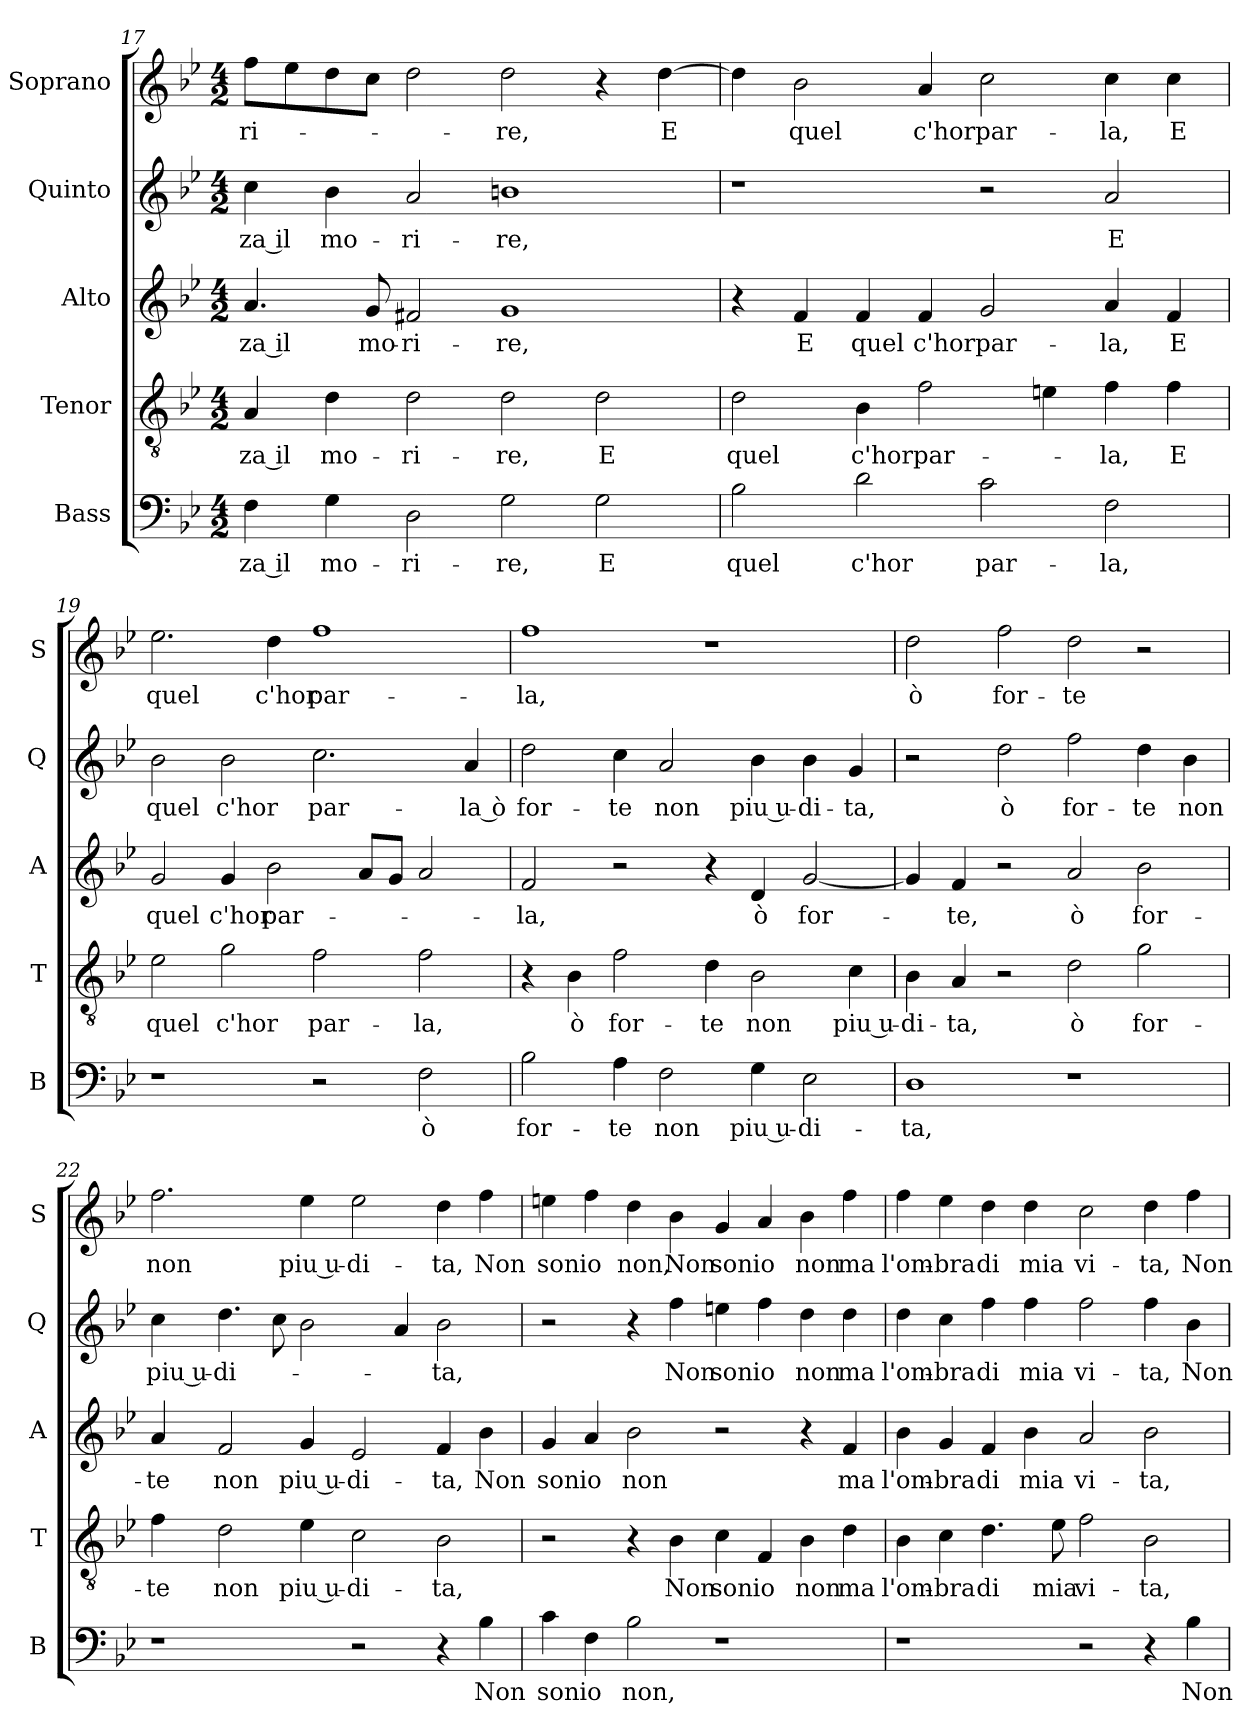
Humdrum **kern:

**kern	**text	**kern	**text	**kern	**text	**kern	**text	**kern	**text
*part5	*part5	*part4	*part4	*part3	*part3	*part2	*part2	*part1	*part1
*staff5	*staff5	*staff4	*staff4	*staff3	*staff3	*staff2	*staff2	*staff1	*staff1
*I"Bass	*	*I"Tenor	*	*I"Alto	*	*I"Quinto	*	*I"Soprano	*
*I'B	*	*I'T	*	*I'A	*	*I'Q	*	*I'S	*
!!LO:PB:g=z
*clefF4	*	*clefGv2	*	*clefG2	*	*clefG2	*	*clefG2	*
*k[b-e-]	*	*k[b-e-]	*	*k[b-e-]	*	*k[b-e-]	*	*k[b-e-]	*
*B-:	*	*B-:	*	*B-:	*	*B-:	*	*B-:	*
*M4/2	*	*M4/2	*	*M4/2	*	*M4/2	*	*M4/2	*
=17	=17	=17	=17	=17	=17	=17	=17	=17	=17
!	!LO:LY:b	!	!LO:LY:b	!	!LO:LY:b	!	!LO:LY:b	!	!LO:LY:b
4F\	-za il	4A/	-za il	4.a/	-za il	4cc\	-za il	8ff\L	-ri-
.	.	.	.	.	.	.	.	8ee-\	.
!	!LO:LY:b	!	!LO:LY:b	!	!	!	!LO:LY:b	!	!
4G\	mo-	4d\	mo-	.	.	4b-\	mo-	8dd\	.
!	!	!	!	!	!LO:LY:b	!	!	!	!
.	.	.	.	8g/	mo-	.	.	8cc\J	.
!	!LO:LY:b	!	!LO:LY:b	!	!LO:LY:b	!	!LO:LY:b	!	!
2D\	-ri-	2d\	-ri-	2f#X/	-ri-	2a/	-ri-	2dd\	.
!	!LO:LY:b	!	!LO:LY:b	!	!LO:LY:b	!	!LO:LY:b	!	!LO:LY:b
2G\	-re,	2d\	-re,	1g	-re,	1bn	-re,	2dd\	-re,
!	!LO:LY:b	!	!LO:LY:b	!	!	!	!	!	!
2G\	E	2d\	E	.	.	.	.	4r	.
!	!	!	!	!	!	!	!	!	!LO:LY:b
.	.	.	.	.	.	.	.	[4dd\	E
=18	=18	=18	=18	=18	=18	=18	=18	=18	=18
!	!LO:LY:b	!	!LO:LY:b	!	!	!	!	!	!
2B-\	quel	2d\	quel	4r	.	1r	.	4dd\]	.
!	!	!	!	!	!LO:LY:b	!	!	!	!LO:LY:b
.	.	.	.	4f/	E	.	.	2b-\	quel
!	!LO:LY:b	!	!LO:LY:b	!	!LO:LY:b	!	!	!	!
2d\	c'hor	4B-\	c'hor	4f/	quel	.	.	.	.
!	!	!	!LO:LY:b	!	!LO:LY:b	!	!	!	!LO:LY:b
.	.	2f\	par-	4f/	c'hor	.	.	4a/	c'hor
!	!LO:LY:b	!	!	!	!LO:LY:b	!	!	!	!LO:LY:b
2c\	par-	.	.	2g/	par-	2r	.	2cc\	par-
.	.	4en\	.	.	.	.	.	.	.
!	!LO:LY:b	!	!LO:LY:b	!	!LO:LY:b	!	!LO:LY:b	!	!LO:LY:b
2F\	-la,	4f\	-la,	4a/	-la,	2a/	E	4cc\	-la,
!	!	!	!LO:LY:b	!	!LO:LY:b	!	!	!	!LO:LY:b
.	.	4f\	E	4f/	E	.	.	4cc\	E
=19	=19	=19	=19	=19	=19	=19	=19	=19	=19
!	!	!	!LO:LY:b	!	!LO:LY:b	!	!LO:LY:b	!	!LO:LY:b
1r	.	2e-\	quel	2g/	quel	2b-\	quel	2.ee-\	quel
!	!	!	!LO:LY:b	!	!LO:LY:b	!	!LO:LY:b	!	!
.	.	2g\	c'hor	4g/	c'hor	2b-\	c'hor	.	.
!	!	!	!	!	!LO:LY:b	!	!	!	!LO:LY:b
.	.	.	.	2b-\	par-	.	.	4dd\	c'hor
!	!	!	!LO:LY:b	!	!	!	!LO:LY:b	!	!LO:LY:b
2r	.	2f\	par-	.	.	2.cc\	par-	1ff	par-
.	.	.	.	8a/L	.	.	.	.	.
.	.	.	.	8g/J	.	.	.	.	.
!	!LO:LY:b	!	!LO:LY:b	!	!	!	!	!	!
2F\	ò	2f\	-la,	2a/	.	.	.	.	.
!	!	!	!	!	!	!	!LO:LY:b	!	!
.	.	.	.	.	.	4a/	-la ò	.	.
!!LO:LB:g=z
=20	=20	=20	=20	=20	=20	=20	=20	=20	=20
!	!LO:LY:b	!	!	!	!LO:LY:b	!	!LO:LY:b	!	!LO:LY:b
2B-\	for-	4r	.	2f/	-la,	2dd\	for-	1ff	-la,
!	!	!	!LO:LY:b	!	!	!	!	!	!
.	.	4B-\	ò	.	.	.	.	.	.
!	!LO:LY:b	!	!LO:LY:b	!	!	!	!LO:LY:b	!	!
4A\	-te	2f\	for-	2r	.	4cc\	-te	.	.
!	!LO:LY:b	!	!	!	!	!	!LO:LY:b	!	!
2F\	non	.	.	.	.	2a/	non	.	.
!	!	!	!LO:LY:b	!	!	!	!	!	!
.	.	4d\	-te	4r	.	.	.	1r	.
!	!LO:LY:b	!	!LO:LY:b	!	!LO:LY:b	!	!LO:LY:b	!	!
4G\	piu u-	2B-\	non	4d/	ò	4b-\	piu u-	.	.
!	!LO:LY:b	!	!	!	!LO:LY:b	!	!LO:LY:b	!	!
2E-\	-di-	.	.	[2g/	for-	4b-\	-di-	.	.
!	!	!	!LO:LY:b	!	!	!	!LO:LY:b	!	!
.	.	4c\	piu u-	.	.	4g/	-ta,	.	.
=21	=21	=21	=21	=21	=21	=21	=21	=21	=21
!	!LO:LY:b	!	!LO:LY:b	!	!	!	!	!	!LO:LY:b
1D	-ta,	4B-\	-di-	4g/]	.	2r	.	2dd\	ò
!	!	!	!LO:LY:b	!	!LO:LY:b	!	!	!	!
.	.	4A/	-ta,	4f/	-te,	.	.	.	.
!	!	!	!	!	!	!	!LO:LY:b	!	!LO:LY:b
.	.	2r	.	2r	.	2dd\	ò	2ff\	for-
!	!	!	!LO:LY:b	!	!LO:LY:b	!	!LO:LY:b	!	!LO:LY:b
1r	.	2d\	ò	2a/	ò	2ff\	for-	2dd\	-te
!	!	!	!LO:LY:b	!	!LO:LY:b	!	!LO:LY:b	!	!
.	.	2g\	for-	2b-\	for-	4dd\	-te	2r	.
!	!	!	!	!	!	!	!LO:LY:b	!	!
.	.	.	.	.	.	4b-\	non	.	.
=22	=22	=22	=22	=22	=22	=22	=22	=22	=22
!	!	!	!LO:LY:b	!	!LO:LY:b	!	!LO:LY:b	!	!LO:LY:b
1r	.	4f\	-te	4a/	-te	4cc\	piu u-	2.ff\	non
!	!	!	!LO:LY:b	!	!LO:LY:b	!	!LO:LY:b	!	!
.	.	2d\	non	2f/	non	4.dd\	-di-	.	.
.	.	.	.	.	.	8cc\	.	.	.
!	!	!	!LO:LY:b	!	!LO:LY:b	!	!	!	!LO:LY:b
.	.	4e-\	piu u-	4g/	piu u-	2b-\	.	4ee-\	piu u-
!	!	!	!LO:LY:b	!	!LO:LY:b	!	!	!	!LO:LY:b
2r	.	2c\	-di-	2e-/	-di-	.	.	2ee-\	-di-
.	.	.	.	.	.	4a/	.	.	.
!	!	!	!LO:LY:b	!	!LO:LY:b	!	!LO:LY:b	!	!LO:LY:b
4r	.	2B-\	-ta,	4f/	-ta,	2b-\	-ta,	4dd\	-ta,
!	!LO:LY:b	!	!	!	!LO:LY:b	!	!	!	!LO:LY:b
4B-\	Non	.	.	4b-\	Non	.	.	4ff\	Non
!!LO:LB:g=z
=23	=23	=23	=23	=23	=23	=23	=23	=23	=23
!	!LO:LY:b	!	!	!	!LO:LY:b	!	!	!	!LO:LY:b
4c\	son	2r	.	4g/	son	2r	.	4een\	son
!	!LO:LY:b	!	!	!	!LO:LY:b	!	!	!	!LO:LY:b
4F\	io	.	.	4a/	io	.	.	4ff\	io
!	!LO:LY:b	!	!	!	!LO:LY:b	!	!	!	!LO:LY:b
2B-\	non,	4r	.	2b-\	non	4r	.	4dd\	non,
!	!	!	!LO:LY:b	!	!	!	!LO:LY:b	!	!LO:LY:b
.	.	4B-\	Non	.	.	4ff\	Non	4b-\	Non
!	!	!	!LO:LY:b	!	!	!	!LO:LY:b	!	!LO:LY:b
1r	.	4c\	son	2r	.	4een\	son	4g/	son
!	!	!	!LO:LY:b	!	!	!	!LO:LY:b	!	!LO:LY:b
.	.	4F/	io	.	.	4ff\	io	4a/	io
!	!	!	!LO:LY:b	!	!	!	!LO:LY:b	!	!LO:LY:b
.	.	4B-\	non	4r	.	4dd\	non	4b-\	non
!	!	!	!LO:LY:b	!	!LO:LY:b	!	!LO:LY:b	!	!LO:LY:b
.	.	4d\	ma	4f/	ma	4dd\	ma	4ff\	ma
=24	=24	=24	=24	=24	=24	=24	=24	=24	=24
!	!	!	!LO:LY:b	!	!LO:LY:b	!	!LO:LY:b	!	!LO:LY:b
1r	.	4B-\	l'om-	4b-\	l'om-	4dd\	l'om-	4ff\	l'om-
!	!	!	!LO:LY:b	!	!LO:LY:b	!	!LO:LY:b	!	!LO:LY:b
.	.	4c\	-bra	4g/	-bra	4cc\	-bra	4ee-\	-bra
!	!	!	!LO:LY:b	!	!LO:LY:b	!	!LO:LY:b	!	!LO:LY:b
.	.	4.d\	di	4f/	di	4ff\	di	4dd\	di
!	!	!	!	!	!LO:LY:b	!	!LO:LY:b	!	!LO:LY:b
.	.	.	.	4b-\	mia	4ff\	mia	4dd\	mia
!	!	!	!LO:LY:b	!	!	!	!	!	!
.	.	8e-\	mia	.	.	.	.	.	.
!	!	!	!LO:LY:b	!	!LO:LY:b	!	!LO:LY:b	!	!LO:LY:b
2r	.	2f\	vi-	2a/	vi-	2ff\	vi-	2cc\	vi-
!	!	!	!LO:LY:b	!	!LO:LY:b	!	!LO:LY:b	!	!LO:LY:b
4r	.	2B-\	-ta,	2b-\	-ta,	4ff\	-ta,	4dd\	-ta,
!	!LO:LY:b	!	!	!	!	!	!LO:LY:b	!	!LO:LY:b
4B-\	Non	.	.	.	.	4b-\	Non	4ff\	Non
=	=	=	=	=	=	=	=	=	=
*-	*-	*-	*-	*-	*-	*-	*-	*-	*-
